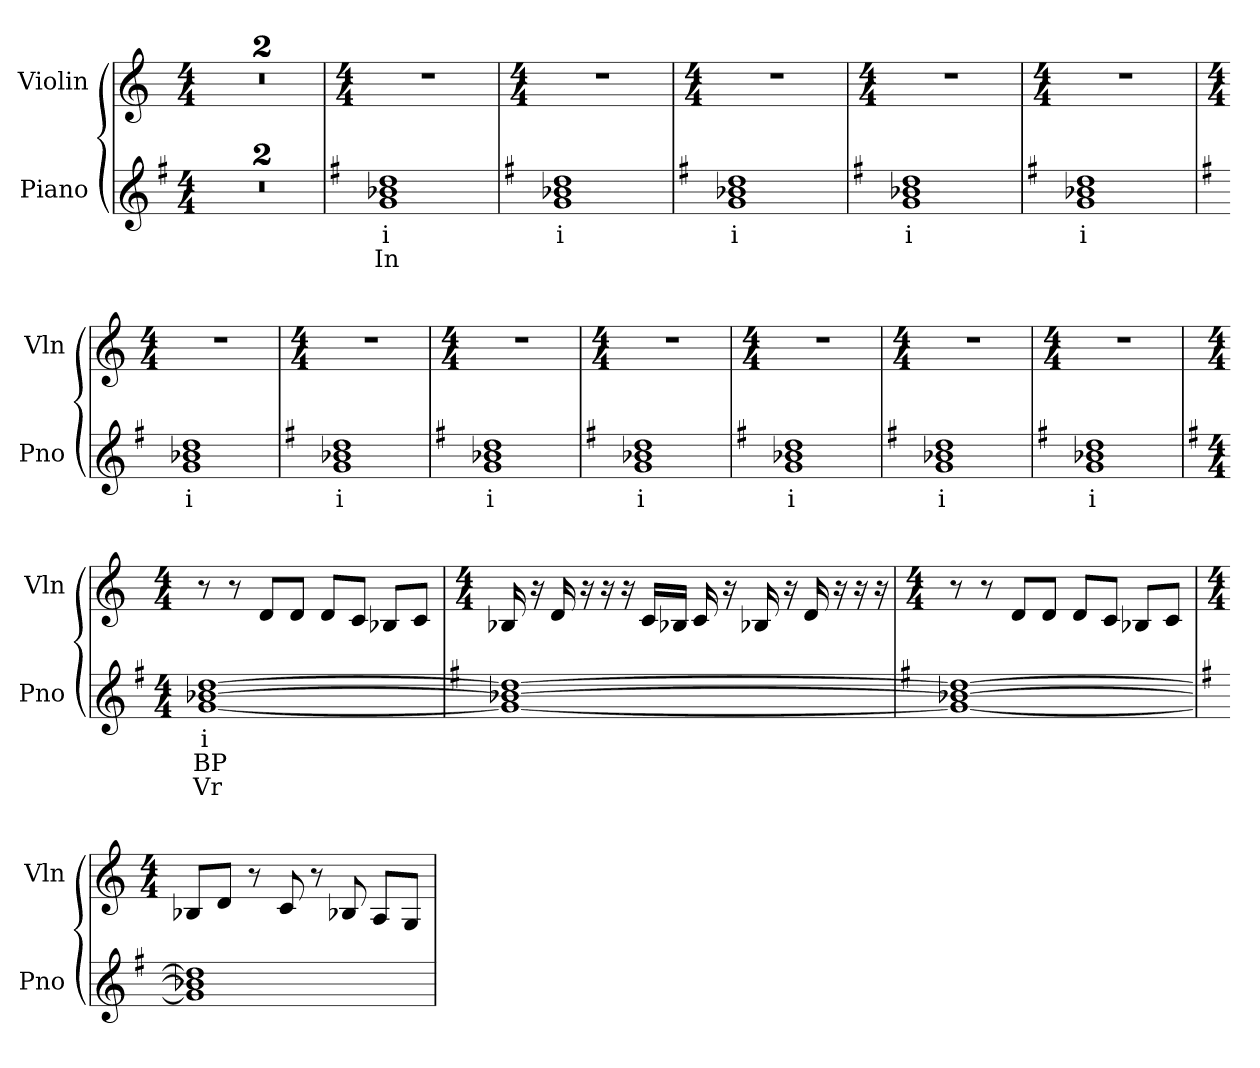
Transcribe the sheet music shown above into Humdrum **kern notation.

**kern	**text	**text	**text	**kern
*part2	*part2	*part2	*part2	*part1
*staff2	*staff2	*staff2	*staff2	*staff1
*I"Piano	*	*	*	*I"Violin
*I'Pno	*	*	*	*I'Vln
*k[f#]	*	*	*	*
*G:	*	*	*	*
*M4/4	*	*	*	*M4/4
=	=	=	=	=
1r	.	.	.	1r
=	=	=	=	=
*k[f#]	*	*	*	*
*G:	*	*	*	*
*M4/4	*	*	*	*M4/4
1r	.	.	.	1r
=	=	=	=	=
*k[f#]	*	*	*	*
*G:	*	*	*	*
*	*	*	*	*M4/4
1g 1b-X 1dd	i	In	.	1r
=	=	=	=	=
*k[f#]	*	*	*	*
*G:	*	*	*	*
*	*	*	*	*M4/4
1g 1b-X 1dd	i	.	.	1r
=	=	=	=	=
*k[f#]	*	*	*	*
*G:	*	*	*	*
*	*	*	*	*M4/4
1g 1b-X 1dd	i	.	.	1r
=	=	=	=	=
*k[f#]	*	*	*	*
*G:	*	*	*	*
*	*	*	*	*M4/4
1g 1b-X 1dd	i	.	.	1r
=	=	=	=	=
*k[f#]	*	*	*	*
*G:	*	*	*	*
*	*	*	*	*M4/4
1g 1b-X 1dd	i	.	.	1r
=	=	=	=	=
*k[f#]	*	*	*	*
*G:	*	*	*	*
*	*	*	*	*M4/4
1g 1b-X 1dd	i	.	.	1r
=	=	=	=	=
*k[f#]	*	*	*	*
*G:	*	*	*	*
*	*	*	*	*M4/4
1g 1b-X 1dd	i	.	.	1r
=	=	=	=	=
*k[f#]	*	*	*	*
*G:	*	*	*	*
*	*	*	*	*M4/4
1g 1b-X 1dd	i	.	.	1r
=	=	=	=	=
*k[f#]	*	*	*	*
*G:	*	*	*	*
*	*	*	*	*M4/4
1g 1b-X 1dd	i	.	.	1r
=	=	=	=	=
*k[f#]	*	*	*	*
*G:	*	*	*	*
*	*	*	*	*M4/4
1g 1b-X 1dd	i	.	.	1r
=	=	=	=	=
*k[f#]	*	*	*	*
*G:	*	*	*	*
*	*	*	*	*M4/4
1g 1b-X 1dd	i	.	.	1r
=	=	=	=	=
*k[f#]	*	*	*	*
*G:	*	*	*	*
*	*	*	*	*M4/4
1g 1b-X 1dd	i	.	.	1r
=	=	=	=	=
*k[f#]	*	*	*	*
*G:	*	*	*	*
*M4/4	*	*	*	*M4/4
[1g [1b-X [1dd	i	BP	Vr	8r
.	.	.	.	8r
.	.	.	.	8dL
.	.	.	.	8dJ
.	.	.	.	8dL
.	.	.	.	8cJ
.	.	.	.	8B-XL
.	.	.	.	8cJ
=	=	=	=	=
*k[f#]	*	*	*	*
*G:	*	*	*	*
*	*	*	*	*M4/4
1g_ 1b-X_ 1dd_	.	.	.	16B-X
.	.	.	.	16r
.	.	.	.	16d
.	.	.	.	16r
.	.	.	.	16r
.	.	.	.	16r
.	.	.	.	16cLL
.	.	.	.	16B-XJJ
.	.	.	.	16c
.	.	.	.	16r
.	.	.	.	16B-X
.	.	.	.	16r
.	.	.	.	16d
.	.	.	.	16r
.	.	.	.	16r
.	.	.	.	16r
=	=	=	=	=
*k[f#]	*	*	*	*
*G:	*	*	*	*
*	*	*	*	*M4/4
1g_ 1b-X_ 1dd_	.	.	.	8r
.	.	.	.	8r
.	.	.	.	8dL
.	.	.	.	8dJ
.	.	.	.	8dL
.	.	.	.	8cJ
.	.	.	.	8B-XL
.	.	.	.	8cJ
=	=	=	=	=
*k[f#]	*	*	*	*
*G:	*	*	*	*
*	*	*	*	*M4/4
1g] 1b-X] 1dd]	.	.	.	8B-XL
.	.	.	.	8dJ
.	.	.	.	8r
.	.	.	.	8c
.	.	.	.	8r
.	.	.	.	8B-X
.	.	.	.	8AL
.	.	.	.	8GJ
=	=	=	=	=
*-	*-	*-	*-	*-
